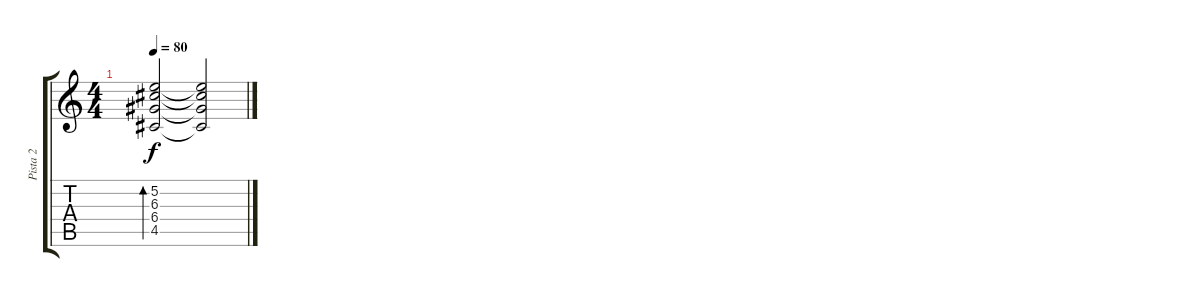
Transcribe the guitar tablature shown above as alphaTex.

\track ("Pista 2" "Pista 2") {instrument acousticguitarsteel}
\staff {score tabs}
\tuning (E4 B3 G3 D3 A2 E2) {hide}
\ts (4 4)
\tempo 80
\clef g2
\ks c
(5.2 6.3 6.4 4.5).2{bd 480 dy f} (5.2{t} 6.3{t} 6.4{t} 4.5{t}).2
